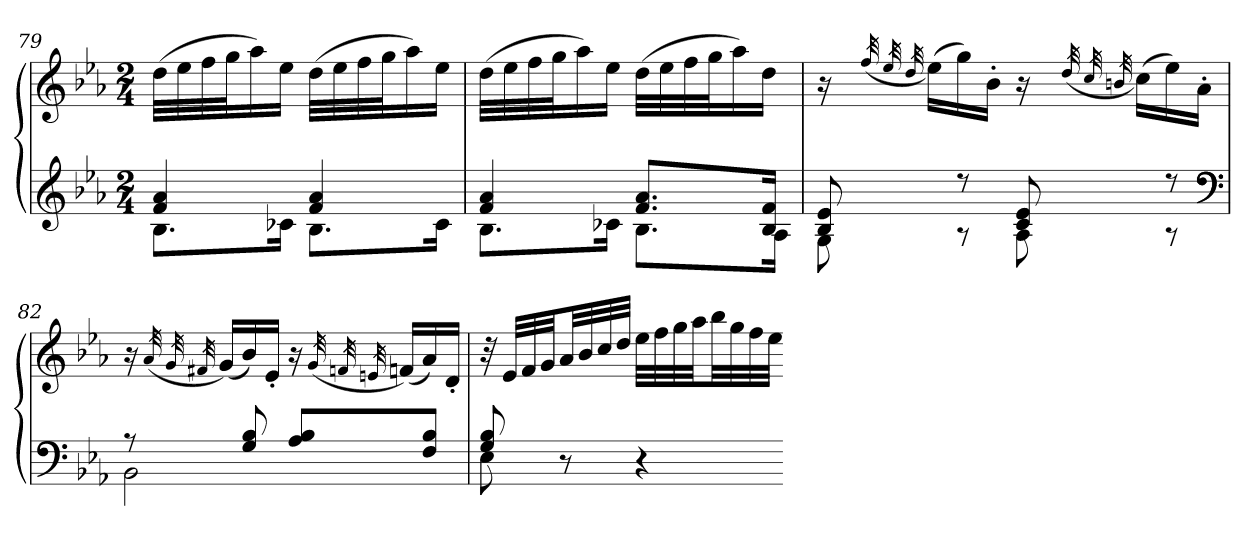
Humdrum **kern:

**kern	**kern
*part1	*part1
*staff2	*staff1
*clefG2	*clefG2
*k[b-e-a-]	*k[b-e-a-]
*E-:	*E-:
*M2/4	*M2/4
=79	=79
*^	*
4f 4a-	8.B-L	(32ddLLL
.	.	32ee-
.	.	32ff
.	.	32ggJ
.	.	16aa-)
.	16c-XJk	16ee-JJ
4f 4a-	8.B-L	(32ddLLL
.	.	32ee-
.	.	32ff
.	.	32ggJ
.	.	16aa-)
.	16c-Jk	16ee-JJ
=80	=80	=80
4f 4a-	8.B-L	(32ddLLL
.	.	32ee-
.	.	32ff
.	.	32ggJ
.	.	16aa-)
.	16c-XJk	16ee-JJ
8.f 8.a-L	8.B-L	(32ddLLL
.	.	32ee-
.	.	32ff
.	.	32ggJ
.	.	16aa-)
16B- 16fJk	16A-Jk	16ddJJ
=81	=81	=81
8B- 8e-	8G	16r
.	.	(32qff
.	.	32qee-
.	.	32qdd
.	.	(16ee-LL)
8r	8r	16gg)
.	.	16b-'JJ
8c 8e-	8A-	16r
.	.	(32qdd
.	.	32qcc
.	.	32qbn
.	.	(16ccLL)
8r	8r	16ee-)
.	.	16a-'JJ
*clefF4	*	*
=82	=82	=82
8r	2BB-	16r
.	.	(32qa-
.	.	32qg
.	.	32qf#X
.	.	(16gLL)
8G 8B-	.	16b-)
.	.	16e-'JJ
8A- 8B-L	.	16r
.	.	(32qg
.	.	32qfn
.	.	32qen
.	.	(16fnLL)
8F 8B-J	.	16a-)
.	.	16d'JJ
=83	=83	=83
8G 8B-	8E-	32r
.	.	32e-LLL
.	.	32f
.	.	32gJJ
8r	4.ryy	32a-LL
.	.	32b-
.	.	32cc
.	.	32ddJJJ
4r	.	32ee-LLL
.	.	32ff
.	.	32gg
.	.	32aa-JJ
.	.	32bb-LL
.	.	32gg
.	.	32ff
.	.	32ee-JJJ
*v	*v	*
=-	=-
*-	*-
